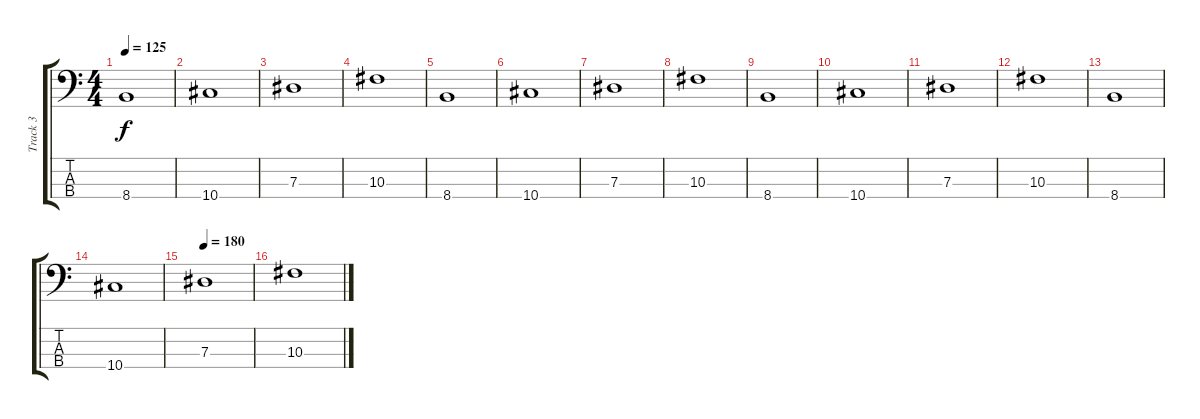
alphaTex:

\track ("Track 3" "Track 3") {instrument acousticguitarnylon}
\staff {score tabs}
\tuning (Gb2 Db2 Ab1 Eb1) {hide}
\ts (4 4)
\tempo 125
\clef f4
\ks c
8.4.1{dy f} |
10.4.1 |
7.3.1 |
10.3.1 |
8.4.1 |
10.4.1 |
7.3.1 |
10.3.1 |
8.4.1 |
10.4.1 |
7.3.1 |
10.3.1 |
8.4.1 |
10.4.1 |
\tempo 180
7.3.1 |
10.3.1
